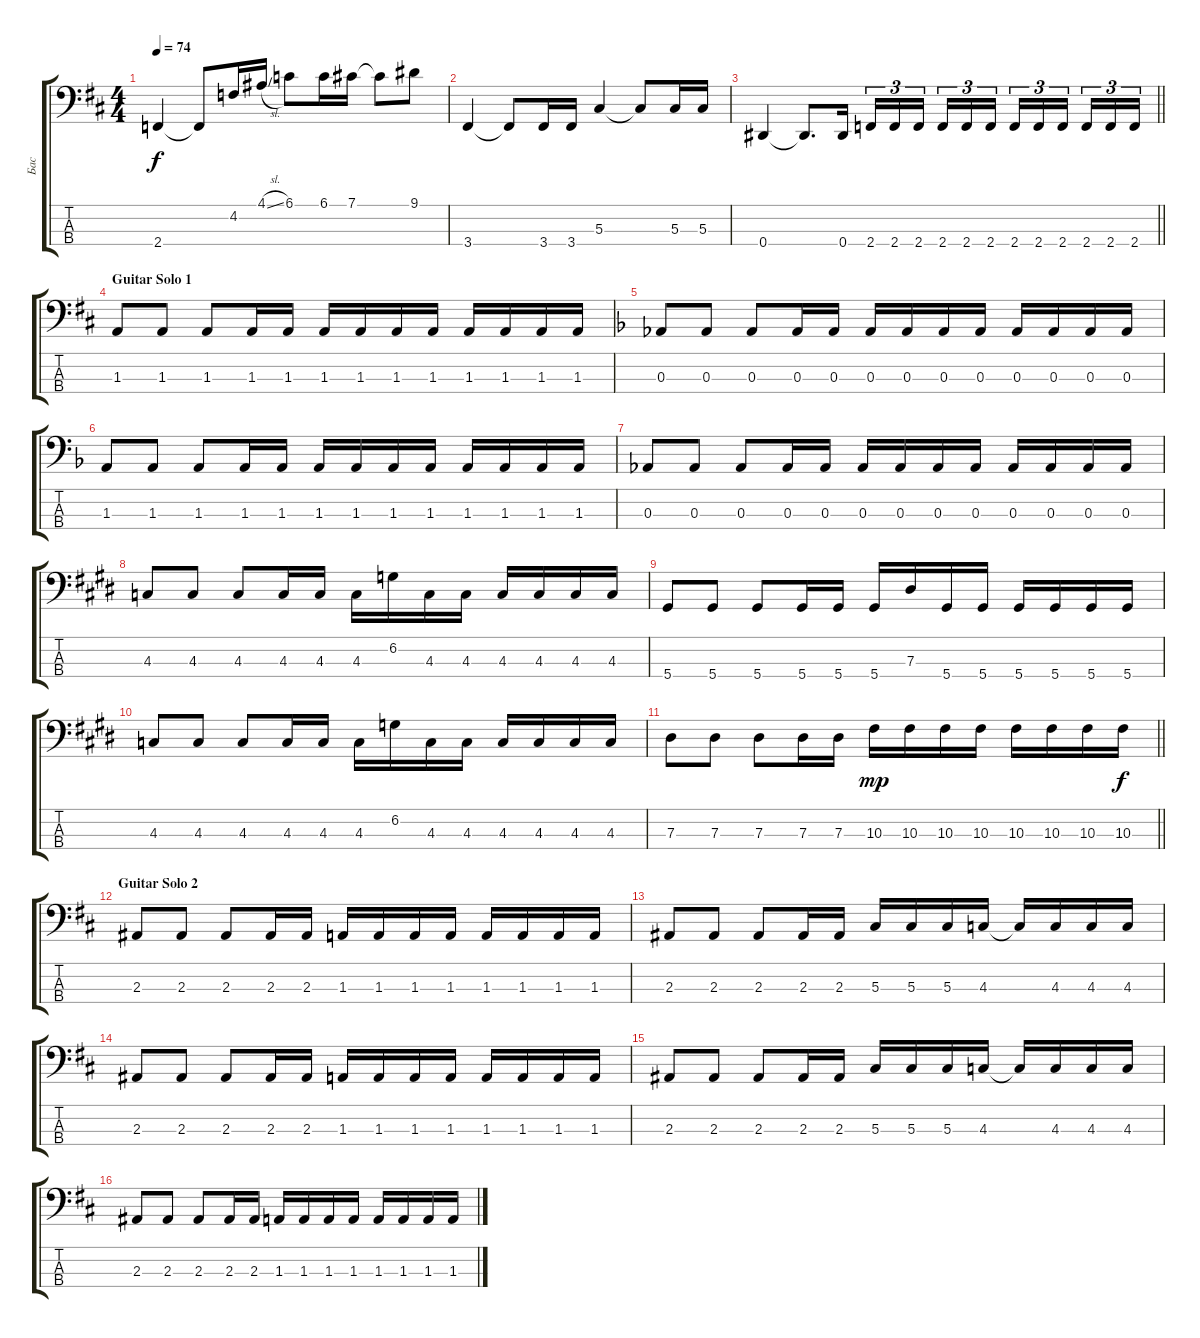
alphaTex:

\track ("Бас" "Бас") {instrument electricbassfinger}
\staff {score tabs}
\tuning (Gb2 Db2 Ab1 Eb1) {hide}
\ts (4 4)
\tempo 74
\clef f4
\ks bminor
2.4.4{dy f} 2.4{t}.8 4.2.16 4.1{sl}.16 6.1.8 6.1.16 7.1.16 7.1{t}.8 9.1.8 |
3.4.4 3.4{t}.8 3.4.16 3.4.16 5.3.4 5.3{t}.8 5.3.16 5.3.16 |
\barLineRight lightlight
0.4.4 0.4{t}.8{d} 0.4.16 2.4.16{tu (3 2)} 2.4.16{tu (3 2)} 2.4.16{tu (3 2) beam splitsecondary} 2.4.16{tu (3 2)} 2.4.16{tu (3 2)} 2.4.16{tu (3 2)} 2.4.16{tu (3 2)} 2.4.16{tu (3 2)} 2.4.16{tu (3 2) beam splitsecondary} 2.4.16{tu (3 2)} 2.4.16{tu (3 2)} 2.4.16{tu (3 2)} |
\section ("" "Guitar Solo 1")
1.3.8 1.3.8 1.3.8 1.3.16 1.3.16 1.3.16 1.3.16 1.3.16 1.3.16 1.3.16 1.3.16 1.3.16 1.3.16 |
\ks dminor
0.3.8 0.3.8 0.3.8 0.3.16 0.3.16 0.3.16 0.3.16 0.3.16 0.3.16 0.3.16 0.3.16 0.3.16 0.3.16 |
1.3.8 1.3.8 1.3.8 1.3.16 1.3.16 1.3.16 1.3.16 1.3.16 1.3.16 1.3.16 1.3.16 1.3.16 1.3.16 |
0.3.8 0.3.8 0.3.8 0.3.16 0.3.16 0.3.16 0.3.16 0.3.16 0.3.16 0.3.16 0.3.16 0.3.16 0.3.16 |
\ks c#minor
4.3.8 4.3.8 4.3.8 4.3.16 4.3.16 4.3.16 6.2.16 4.3.16 4.3.16 4.3.16 4.3.16 4.3.16 4.3.16 |
5.4.8 5.4.8 5.4.8 5.4.16 5.4.16 5.4.16 7.3.16 5.4.16 5.4.16 5.4.16 5.4.16 5.4.16 5.4.16 |
4.3.8 4.3.8 4.3.8 4.3.16 4.3.16 4.3.16 6.2.16 4.3.16 4.3.16 4.3.16 4.3.16 4.3.16 4.3.16 |
\barLineRight lightlight
7.3.8 7.3.8 7.3.8 7.3.16 7.3.16 10.3.16{dy mp} 10.3.16 10.3.16 10.3.16 10.3.16 10.3.16 10.3.16 10.3.16{dy f} |
\section ("" "Guitar Solo 2")
\ks bminor
2.3.8 2.3.8 2.3.8 2.3.16 2.3.16 1.3.16 1.3.16 1.3.16 1.3.16 1.3.16 1.3.16 1.3.16 1.3.16 |
2.3.8 2.3.8 2.3.8 2.3.16 2.3.16 5.3.16 5.3.16 5.3.16 4.3.16 4.3{t}.16 4.3.16 4.3.16 4.3.16 |
2.3.8 2.3.8 2.3.8 2.3.16 2.3.16 1.3.16 1.3.16 1.3.16 1.3.16 1.3.16 1.3.16 1.3.16 1.3.16 |
2.3.8 2.3.8 2.3.8 2.3.16 2.3.16 5.3.16 5.3.16 5.3.16 4.3.16 4.3{t}.16 4.3.16 4.3.16 4.3.16 |
2.3.8 2.3.8 2.3.8 2.3.16 2.3.16 1.3.16 1.3.16 1.3.16 1.3.16 1.3.16 1.3.16 1.3.16 1.3.16
